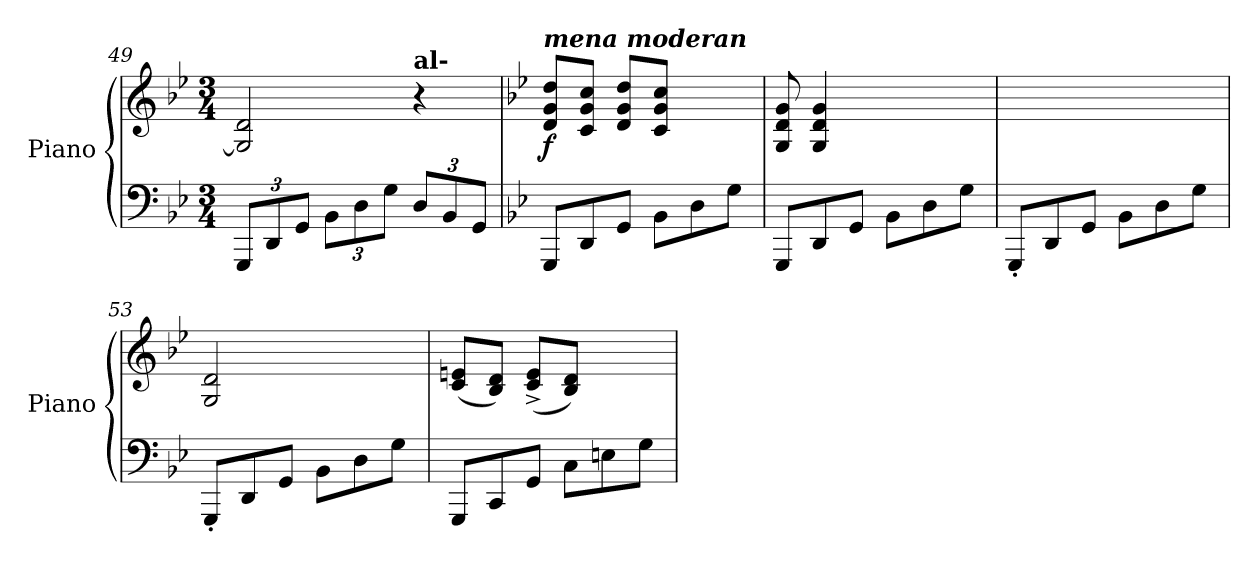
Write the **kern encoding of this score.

**kern	**kern	**dynam
*part1	*part1	*part1
*staff2	*staff1	*staff1/2
*I"Piano	*	*
*I'Piano	*	*
*clefF4	*clefG2	*
*k[b-e-]	*k[b-e-]	*
*M3/4	*M3/4	*
=49	=49	=49
12GGG/L	2G/] 2d/	.
12DD/	.	.
12GG/J	.	.
12BB-\L	.	.
12D\	.	.
12G\J	.	.
!	!LO:TX:a:B:t=al-	!
12D/L	4r	.
12BB-/	.	.
12GG/J	.	.
!!LO:PB:g=z
=50	=50	=50
*k[b-e-]	*k[b-e-]	*
!	!LO:TX:a:Bi:t=mena moderan	!
!	!	!LO:DY:b
8GGG/L	8d/ 8g/ 8dd/L	f
8DD/	8c/ 8g/ 8cc/J	.
8GG/J	8d/ 8g/ 8dd/L	.
8BB-\L	8c/ 8g/ 8cc/J	.
8D\	4ryy	.
8G\J	.	.
=51	=51	=51
8GGG/L	8G/ 8d/ 8g/	.
8DD/	4G/ 4d/ 4g/	.
8GG/J	.	.
8BB-\L	4.ryy	.
8D\	.	.
8G\J	.	.
=52	=52	=52
8GGG'</L	2.ryy	.
8DD/	.	.
8GG/J	.	.
8BB-\L	.	.
8D\	.	.
8G\J	.	.
=53	=53	=53
8GGG'</L	2G/ 2d/	.
8DD/	.	.
8GG/J	.	.
8BB-\L	.	.
8D\	4ryy	.
8G\J	.	.
!!LO:LB:g=z
=54	=54	=54
8GGG/L	(>8c/ 8en/L	.
8CC/	8B-/ 8d/J)	.
8GG/J	(>8c/^< 8e/^<L	.
8C\L	8B-/ 8d/J)	.
8En\	4ryy	.
8G\J	.	.
=	=	=
*-	*-	*-
